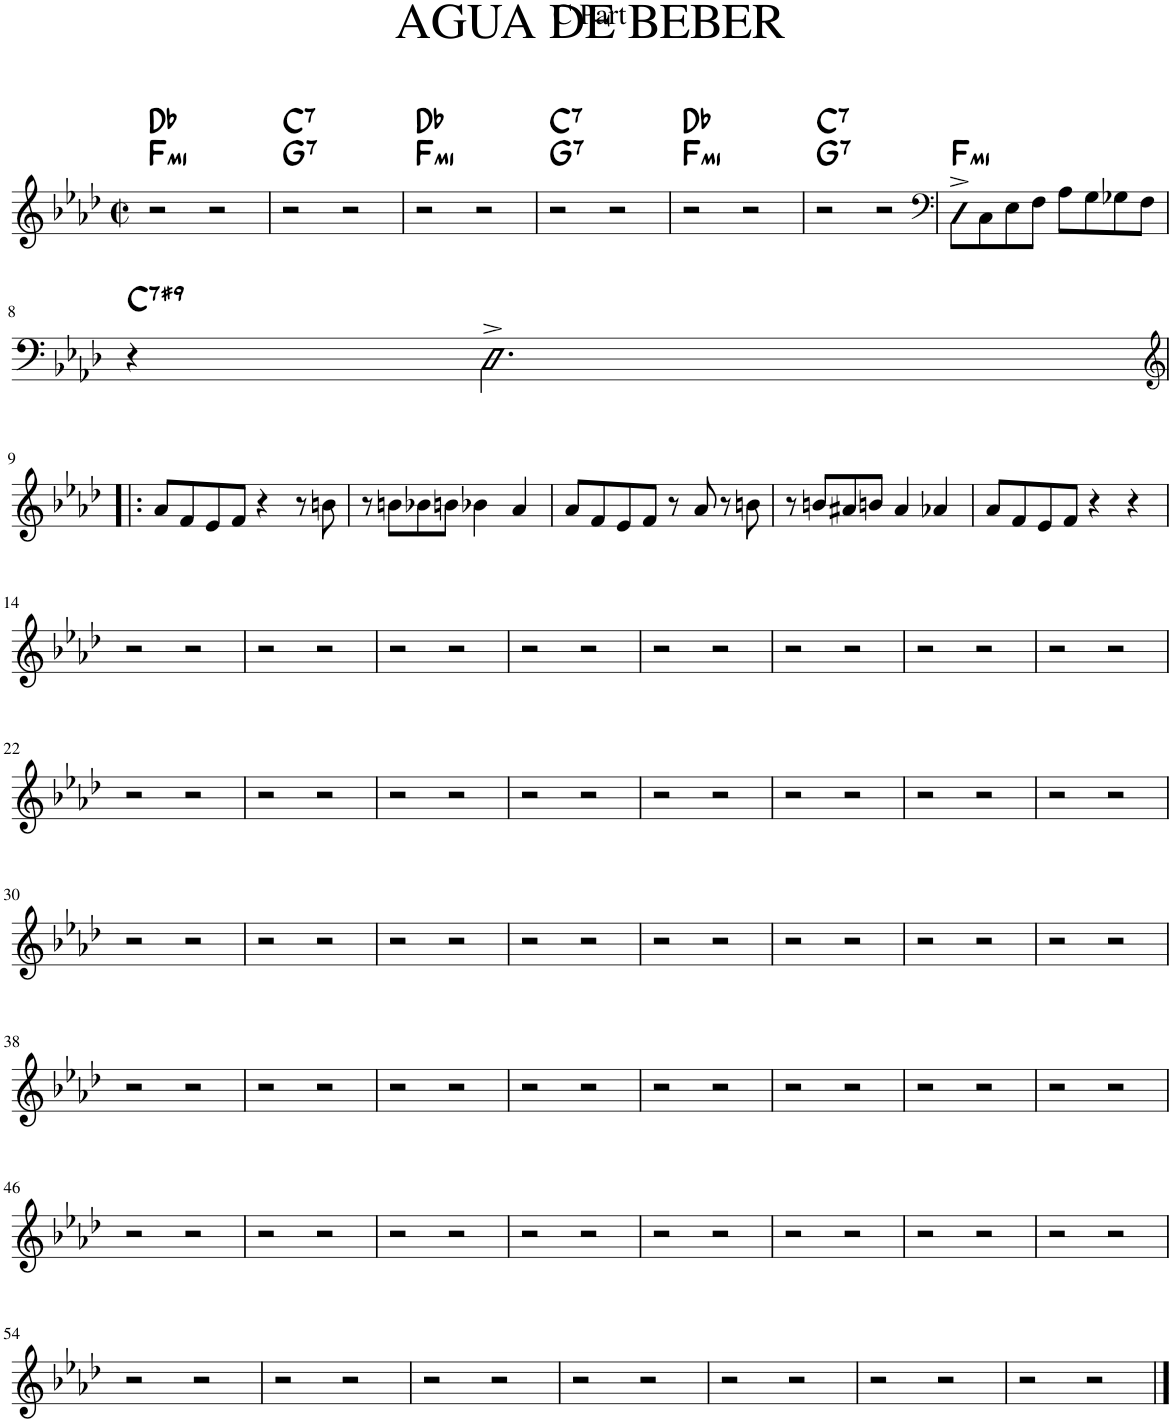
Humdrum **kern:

**kern	**harte
*part1	*part1
*staff1	*
*I"Voice	*
*clefG2	*
*k[b-e-a-d-]	*
*M4/4	*
*met(c|)	*
=1	=1
!	!LO:H:n=1:kt=m
2r	F:min Db:maj
2r	.
=2	=2
!	!LO:H:n=1:kt=7
!	!LO:H:n=2:kt=7
2r	G:7 C:7
2r	.
=3	=3
!	!LO:H:n=1:kt=m
2r	F:min Db:maj
2r	.
=4	=4
!	!LO:H:n=1:kt=7
!	!LO:H:n=2:kt=7
2r	G:7 C:7
2r	.
=5	=5
!	!LO:H:n=1:kt=m
2r	F:min Db:maj
2r	.
=6	=6
!	!LO:H:n=1:kt=7
!	!LO:H:n=2:kt=7
2r	G:7 C:7
2r	.
=7	=7
*clefF4	*
!	!LO:H:kt=m
8D-^\L	F:min
8C\	.
8E-\	.
8F\J	.
8A-\L	.
8G\	.
8G-X\	.
8F\J	.
!!LO:LB:g=z
=8	=8
!	!LO:H:kt=7
4r	C:7(#9)
2.D-^\	.
!!LO:LB:g=z
=9!|:	=9!|:
*clefG2	*
8a-/L	.
8f/	.
8e-/	.
8f/J	.
4r	.
8r	.
8bn\	.
=10	=10
8r	.
8bn\L	.
8b-X\	.
8bn\J	.
4b-X\	.
4a-/	.
=11	=11
8a-/L	.
8f/	.
8e-/	.
8f/J	.
8r	.
8a-/	.
8r	.
8bn\	.
=12	=12
8r	.
8bn/L	.
8a#X/	.
8bn/J	.
4a#/	.
4a-X/	.
=13	=13
8a-/L	.
8f/	.
8e-/	.
8f/J	.
4r	.
4r	.
!!LO:LB:g=z
=14	=14
2r	.
2r	.
=15	=15
2r	.
2r	.
=16	=16
2r	.
2r	.
=17	=17
2r	.
2r	.
=18	=18
2r	.
2r	.
=19	=19
2r	.
2r	.
=20	=20
2r	.
2r	.
=21	=21
2r	.
2r	.
!!LO:LB:g=z
=22	=22
2r	.
2r	.
=23	=23
2r	.
2r	.
=24	=24
2r	.
2r	.
=25	=25
2r	.
2r	.
=26	=26
2r	.
2r	.
=27	=27
2r	.
2r	.
=28	=28
2r	.
2r	.
=29	=29
2r	.
2r	.
!!LO:LB:g=z
=30	=30
2r	.
2r	.
=31	=31
2r	.
2r	.
=32	=32
2r	.
2r	.
=33	=33
2r	.
2r	.
=34	=34
2r	.
2r	.
=35	=35
2r	.
2r	.
=36	=36
2r	.
2r	.
=37	=37
2r	.
2r	.
!!LO:LB:g=z
=38	=38
2r	.
2r	.
=39	=39
2r	.
2r	.
=40	=40
2r	.
2r	.
=41	=41
2r	.
2r	.
=42	=42
2r	.
2r	.
=43	=43
2r	.
2r	.
=44	=44
2r	.
2r	.
=45	=45
2r	.
2r	.
!!LO:LB:g=z
=46	=46
2r	.
2r	.
=47	=47
2r	.
2r	.
=48	=48
2r	.
2r	.
=49	=49
2r	.
2r	.
=50	=50
2r	.
2r	.
=51	=51
2r	.
2r	.
=52	=52
2r	.
2r	.
=53	=53
2r	.
2r	.
!!LO:LB:g=z
=54	=54
2r	.
2r	.
=55	=55
2r	.
2r	.
=56	=56
2r	.
2r	.
=57	=57
2r	.
2r	.
=58	=58
2r	.
2r	.
=59	=59
2r	.
2r	.
=60	=60
2r	.
2r	.
==	==
*-	*-
